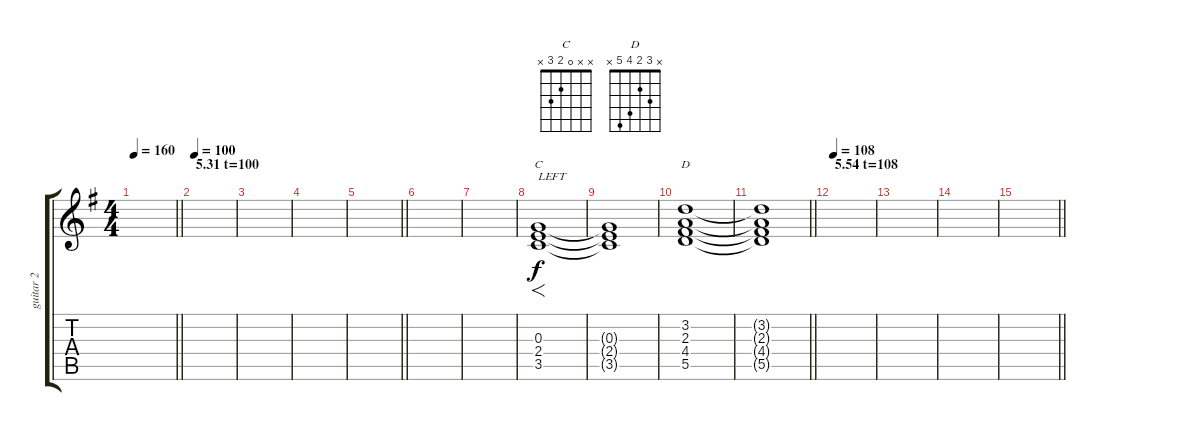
\track ("guitar 2" "guitar 2") {instrument distortionguitar}
\staff {score tabs}
\tuning (E4 B3 G3 D3 A2 E2) {hide}
\chord ("C" x x 0 2 3 x)
\chord ("D" x 3 2 4 5 x)
\ts (4 4)
\tempo 160
\clef g2
\barLineRight lightlight
\ks g
|
\section ("" "5.31 t=100")
\tempo 100
|
|
|
\barLineRight lightlight
|
|
|
(0.3 2.4 3.5).1{f ch "C" txt "LEFT" balance 0} |
(0.3{t} 2.4{t} 3.5{t}).1 |
(3.2 2.3 4.4 5.5).1{ch "D"} |
\barLineRight lightlight
(3.2{t} 2.3{t} 4.4{t} 5.5{t}).1 |
\section ("" "5.54 t=108")
\tempo 108
|
|
|
\barLineRight lightlight
